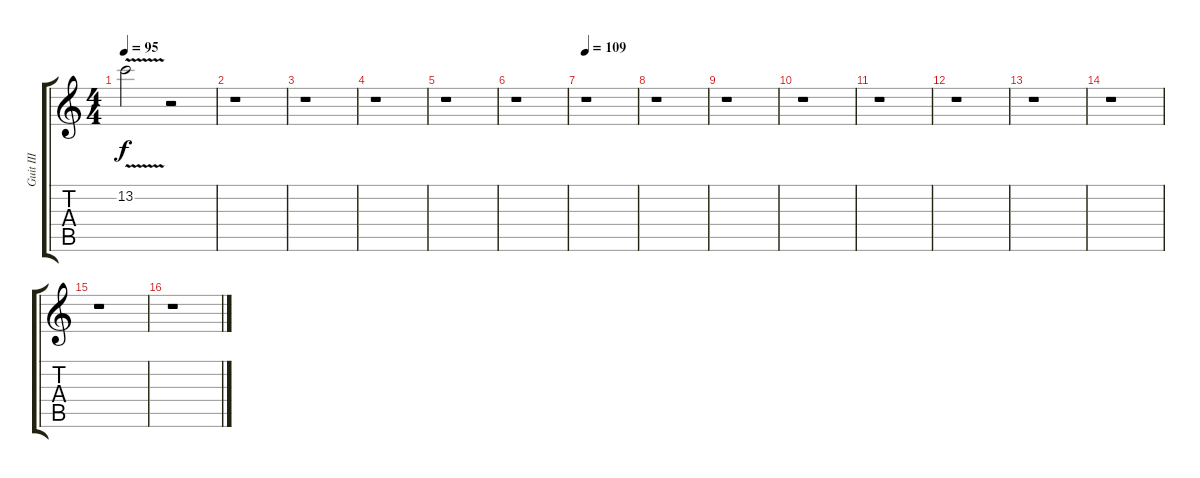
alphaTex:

\track ("Guit III" "Guit III") {instrument overdrivenguitar}
\staff {score tabs}
\tuning (E4 B3 G3 D3 A2 E2) {hide}
\ts (4 4)
\tempo 95
\clef g2
\ks c
13.2{v t}.2{dy f} r.2 |
r.1 |
r.1 |
r.1 |
r.1 |
r.1 |
\tempo 109
r.1 |
r.1 |
r.1 |
r.1 |
r.1 |
r.1 |
r.1 |
r.1 |
r.1 |
r.1
